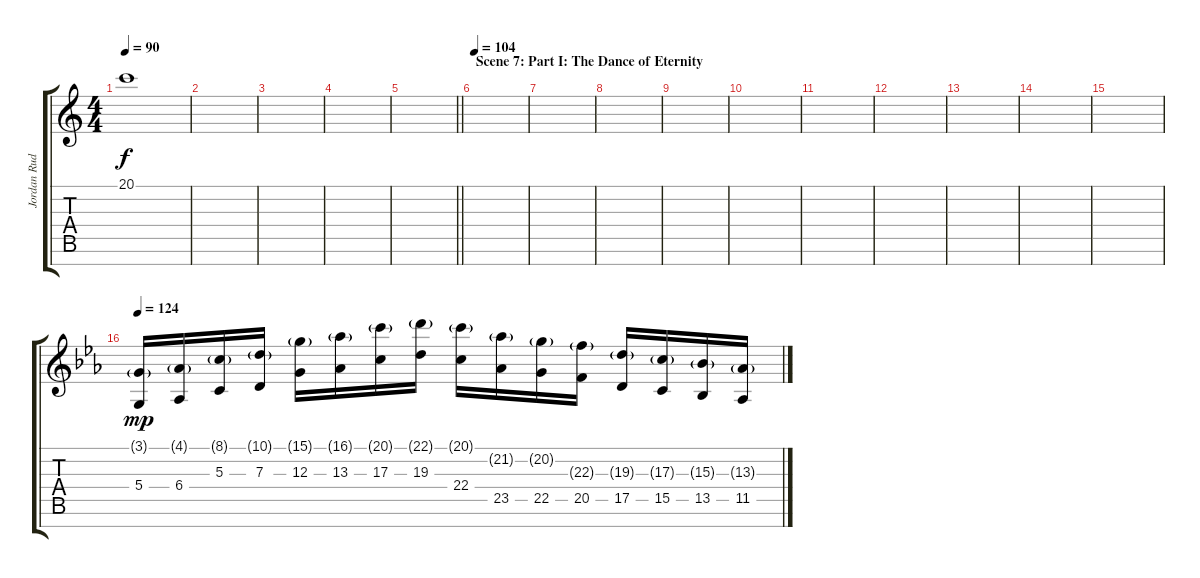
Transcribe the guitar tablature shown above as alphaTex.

\track ("Jordan Rudess" "Jordan Rud") {instrument stringensemble1}
\staff {score tabs}
\tuning (E4 B3 G3 D3 A2 E2 B1) {hide}
\ts (4 4)
\tempo 90
\clef g2
\ks c
20.1{t}.1{dy f} |
|
|
|
\barLineRight lightlight
|
\section ("" "Scene 7: Part I: The Dance of Eternity")
\tempo 104
|
|
|
|
|
|
|
|
|
|
\tempo 124
\ks eb
(3.1{g} 5.4).16{dy mp volume 12 instrument fx1rain} (4.1{g} 6.4).16 (8.1{g} 5.3).16 (10.1{g} 7.3).16 (15.1{g} 12.3).16 (16.1{g} 13.3).16 (20.1{g} 17.3).16 (22.1{g} 19.3).16 (20.1{g} 22.4).16 (21.2{g} 23.5).16 (20.2{g} 22.5).16 (22.3{g} 20.5).16 (19.3{g} 17.5).16 (17.3{g} 15.5).16 (15.3{g} 13.5).16 (13.3{g} 11.5).16
